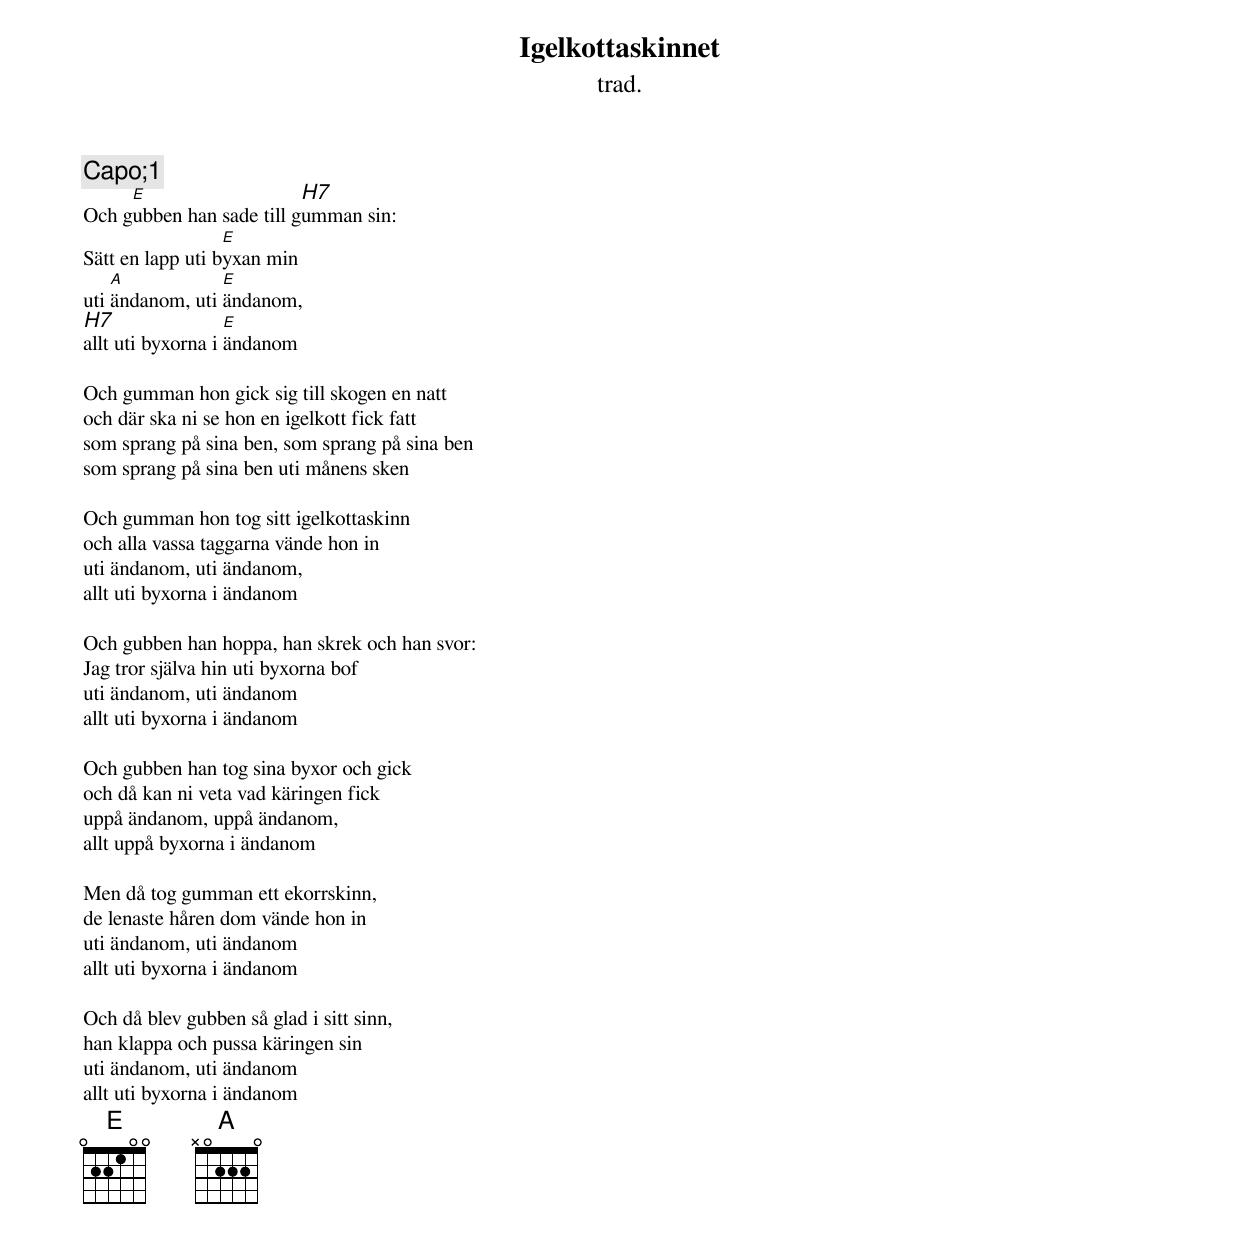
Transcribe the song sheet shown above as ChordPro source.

{t:Igelkottaskinnet}
{st:trad.}
{textsize:10}
{chordsize:7}
{c:Capo;1}
Och g[E]ubben han sade till g[H7]umman sin:
Sätt en lapp uti b[E]yxan min
uti [A]ändanom, uti [E]ändanom,
[H7]allt uti byxorna i [E]ändanom

Och gumman hon gick sig till skogen en natt
och där ska ni se hon en igelkott fick fatt
som sprang på sina ben, som sprang på sina ben
som sprang på sina ben uti månens sken

Och gumman hon tog sitt igelkottaskinn
och alla vassa taggarna vände hon in
uti ändanom, uti ändanom,
allt uti byxorna i ändanom

Och gubben han hoppa, han skrek och han svor:
Jag tror själva hin uti byxorna bof
uti ändanom, uti ändanom
allt uti byxorna i ändanom

Och gubben han tog sina byxor och gick
och då kan ni veta vad käringen fick
uppå ändanom, uppå ändanom,
allt uppå byxorna i ändanom

Men då tog gumman ett ekorrskinn,
de lenaste håren dom vände hon in
uti ändanom, uti ändanom
allt uti byxorna i ändanom

Och då blev gubben så glad i sitt sinn,
han klappa och pussa käringen sin
uti ändanom, uti ändanom
allt uti byxorna i ändanom
